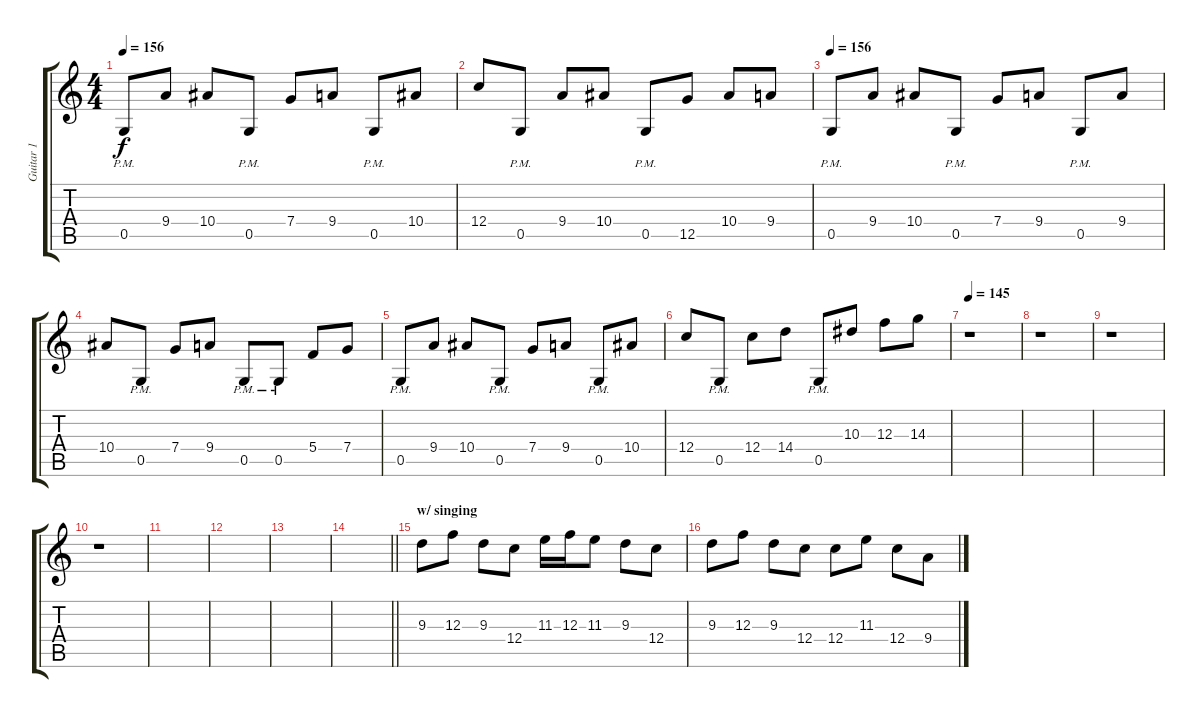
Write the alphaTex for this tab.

\track ("Guitar 1" "Guitar 1") {instrument distortionguitar}
\staff {score tabs}
\tuning (D4 A3 F3 C3 G2 D2) {hide}
\ts (4 4)
\tempo 156
\clef g2
\ks c
0.5{pm}.8{dy f} 9.4.8 10.4.8 0.5{pm}.8 7.4.8 9.4.8 0.5{pm}.8 10.4.8 |
12.4.8 0.5{pm}.8 9.4.8 10.4.8 0.5{pm}.8 12.5.8 10.4.8 9.4.8 |
\tempo 156
0.5{pm}.8 9.4.8 10.4.8 0.5{pm}.8 7.4.8 9.4.8 0.5{pm}.8 9.4.8 |
10.4.8 0.5{pm}.8 7.4.8 9.4.8 0.5{pm}.8 0.5{pm}.8 5.4.8 7.4.8 |
0.5{pm}.8 9.4.8 10.4.8 0.5{pm}.8 7.4.8 9.4.8 0.5{pm}.8 10.4.8 |
12.4.8 0.5{pm}.8 12.4.8 14.4.8 0.5{pm}.8 10.3.8 12.3.8 14.3.8 |
\tempo 145
r.1 |
r.1 |
r.1 |
r.1 |
|
|
|
\barLineRight lightlight
|
\section ("" "w/ singing")
9.3.8 12.3.8 9.3.8 12.4.8 11.3.16 12.3.16 11.3.8 9.3.8 12.4.8 |
9.3.8 12.3.8 9.3.8 12.4.8 12.4.8 11.3.8 12.4.8 9.4.8
